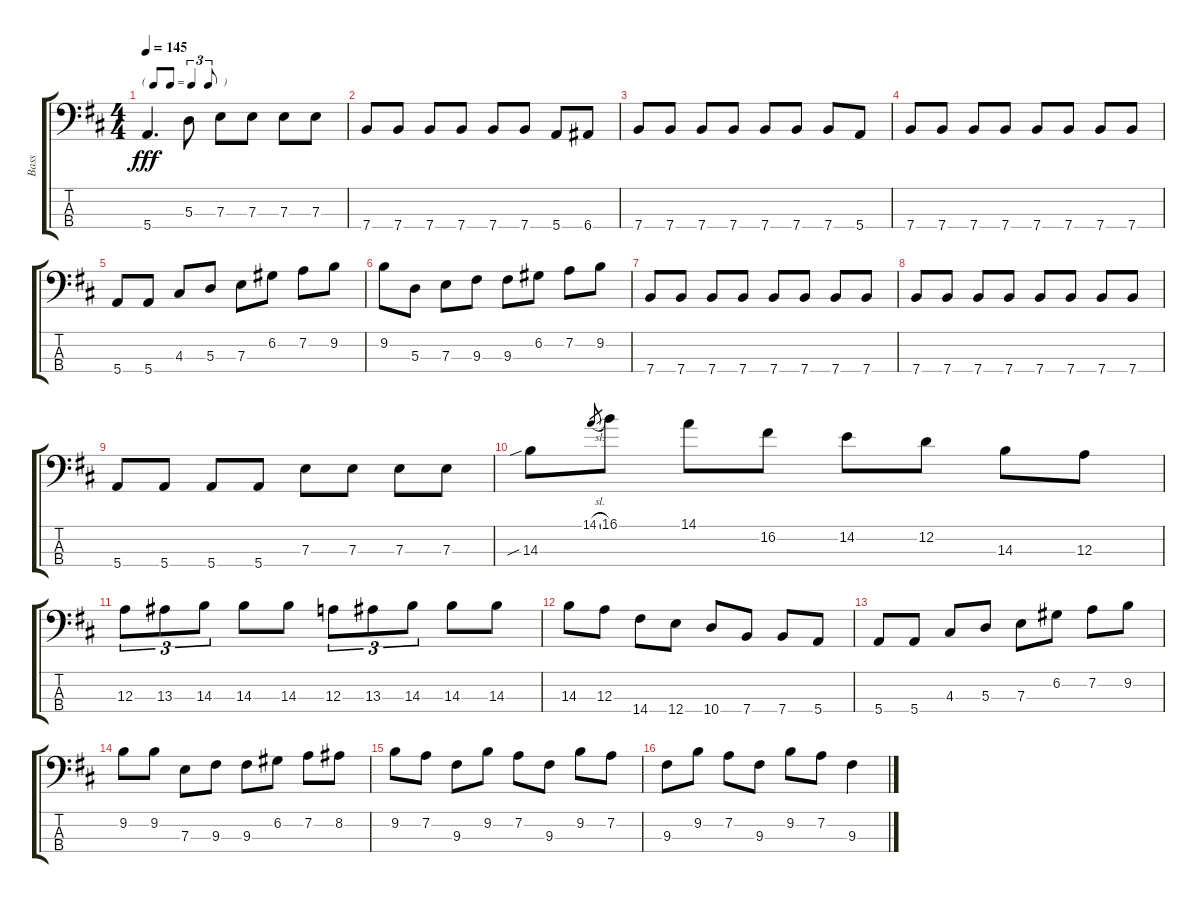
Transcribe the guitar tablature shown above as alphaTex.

\track ("Bass" "Bass") {instrument electricbasspick}
\staff {score tabs}
\tuning (G2 D2 A1 E1) {hide}
\ts (4 4)
\tf triplet8th
\tempo 145
\clef f4
\ks d
5.4.4{d dy fff} 5.3.8 7.3.8 7.3.8 7.3.8 7.3.8 |
7.4.8 7.4.8 7.4.8 7.4.8 7.4.8 7.4.8 5.4.8 6.4.8 |
7.4.8 7.4.8 7.4.8 7.4.8 7.4.8 7.4.8 7.4.8 5.4.8 |
7.4.8 7.4.8 7.4.8 7.4.8 7.4.8 7.4.8 7.4.8 7.4.8 |
5.4.8 5.4.8 4.3.8 5.3.8 7.3.8 6.2.8 7.2.8 9.2.8 |
9.2.8 5.3.8 7.3.8 9.3.8 9.3.8 6.2.8 7.2.8 9.2.8 |
7.4.8 7.4.8 7.4.8 7.4.8 7.4.8 7.4.8 7.4.8 7.4.8 |
7.4.8 7.4.8 7.4.8 7.4.8 7.4.8 7.4.8 7.4.8 7.4.8 |
5.4.8 5.4.8 5.4.8 5.4.8 7.3.8 7.3.8 7.3.8 7.3.8 |
14.3{sib}.8 14.1{sl}.8{gr} 16.1.8 14.1.8 16.2.8 14.2.8 12.2.8 14.3.8 12.3.8 |
12.3.8{tu (3 2)} 13.3.8{tu (3 2)} 14.3.8{tu (3 2)} 14.3.8 14.3.8 12.3.8{tu (3 2)} 13.3.8{tu (3 2)} 14.3.8{tu (3 2)} 14.3.8 14.3.8 |
14.3.8 12.3.8 14.4.8 12.4.8 10.4.8 7.4.8 7.4.8 5.4.8 |
5.4.8 5.4.8 4.3.8 5.3.8 7.3.8 6.2.8 7.2.8 9.2.8 |
9.2.8 9.2.8 7.3.8 9.3.8 9.3.8 6.2.8 7.2.8 8.2.8 |
9.2.8 7.2.8 9.3.8 9.2.8 7.2.8 9.3.8 9.2.8 7.2.8 |
9.3.8 9.2.8 7.2.8 9.3.8 9.2.8 7.2.8 9.3.4
